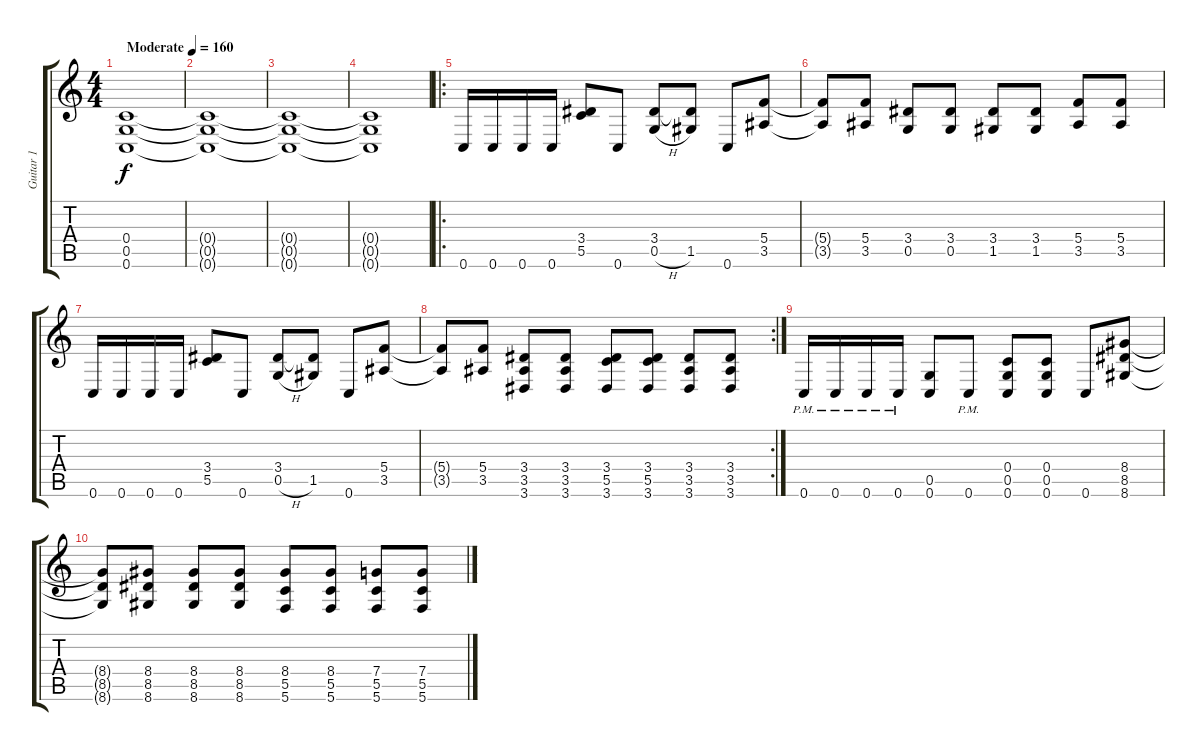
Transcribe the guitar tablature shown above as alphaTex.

\track ("Guitar 1" "Guitar 1") {instrument distortionguitar}
\staff {score tabs}
\tuning (D4 A3 F3 C3 G2 C2) {hide}
\ts (4 4)
\tempo (160 "Moderate")
\clef g2
\ks c
(0.4 0.5 0.6).1{dy f instrument distortionguitar} |
(0.4{t} 0.5{t} 0.6{t}).1 |
(0.4{t} 0.5{t} 0.6{t}).1 |
(0.4{t} 0.5{t} 0.6{t}).1 |
\ro
0.6.16 0.6.16 0.6.16 0.6.16 (3.4 5.5).8 0.6.8 (3.4 0.5{h}).8 (3.4{t} 1.5).8 0.6.8 (5.4 3.5).8 |
(5.4{t} 3.5{t}).8 (5.4 3.5).8 (3.4 0.5).8 (3.4 0.5).8 (3.4 1.5).8 (3.4 1.5).8 (5.4 3.5).8 (5.4 3.5).8 |
0.6.16 0.6.16 0.6.16 0.6.16 (3.4 5.5).8 0.6.8 (3.4 0.5{h}).8 (3.4{t} 1.5).8 0.6.8 (5.4 3.5).8 |
\rc 2
(5.4{t} 3.5{t}).8 (5.4 3.5).8 (3.4 3.5 3.6).8 (3.4 3.5 3.6).8 (3.4 5.5 3.6).8 (3.4 5.5 3.6).8 (3.4 3.5 3.6).8 (3.4 3.5 3.6).8 |
0.6{pm}.16 0.6{pm}.16 0.6{pm}.16 0.6{pm}.16 (0.5 0.6).8 0.6{pm}.8 (0.4 0.5 0.6).8 (0.4 0.5 0.6).8 0.6.8 (8.4 8.5 8.6).8 |
(8.4{t} 8.5{t} 8.6{t}).8 (8.4 8.5 8.6).8 (8.4 8.5 8.6).8 (8.4 8.5 8.6).8 (8.4 5.5 5.6).8 (8.4 5.5 5.6).8 (7.4 5.5 5.6).8 (7.4 5.5 5.6).8
